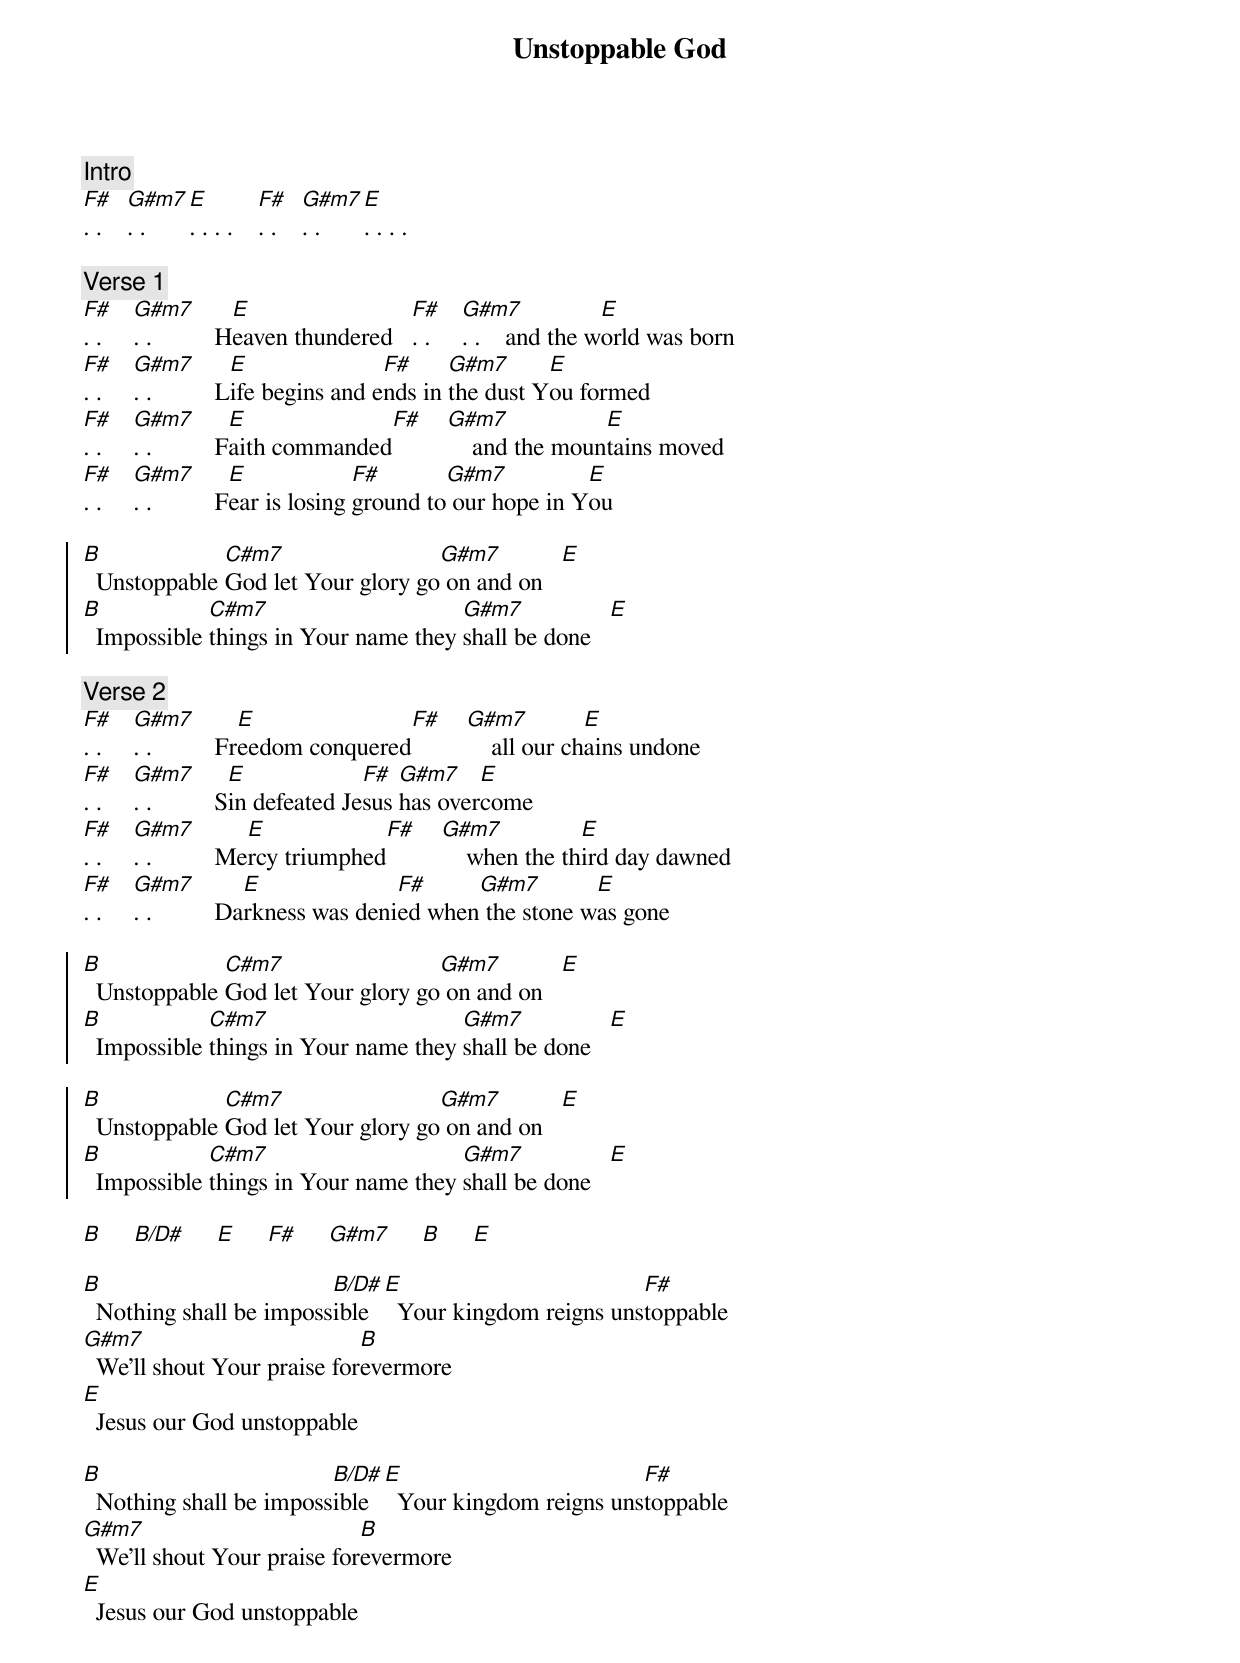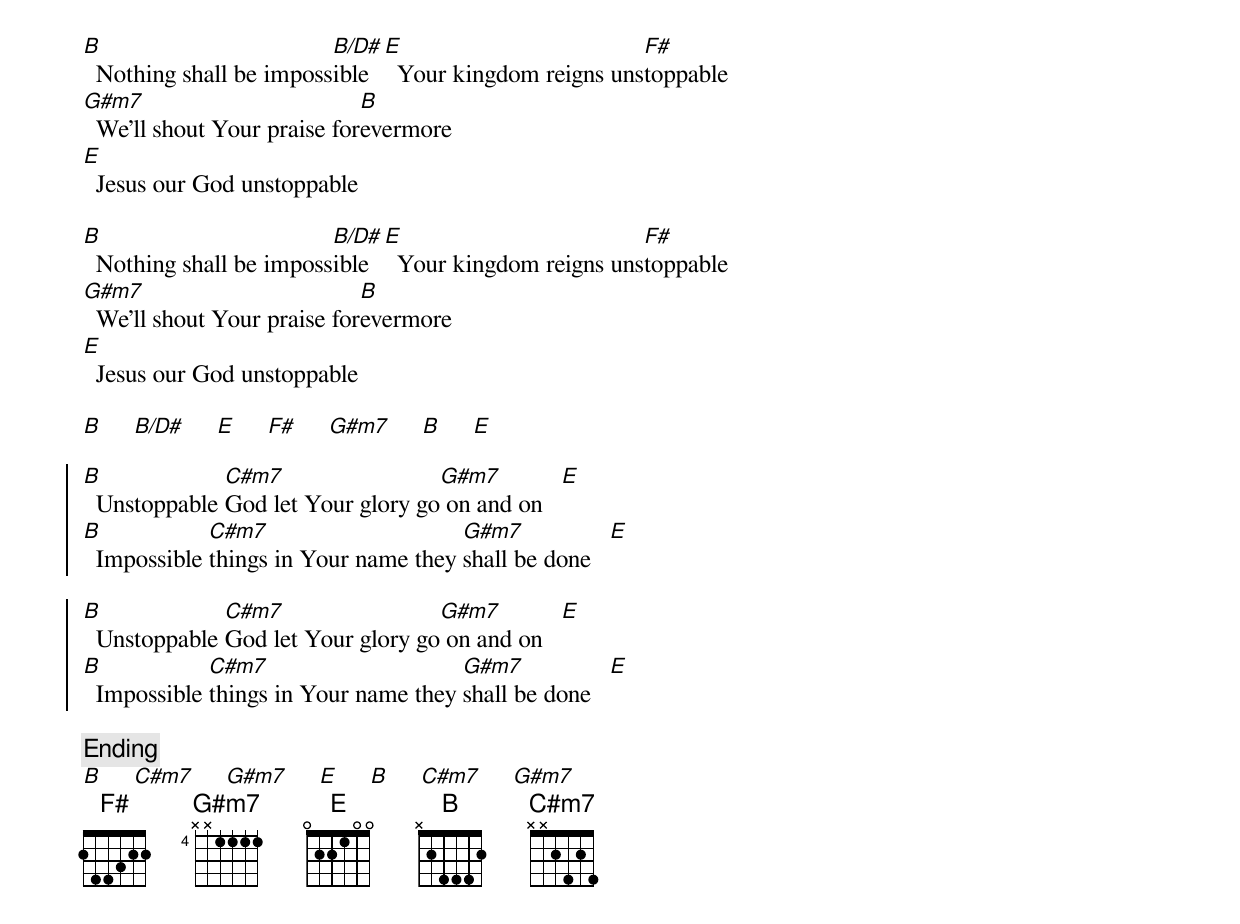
{title: Unstoppable God}
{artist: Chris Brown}
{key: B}
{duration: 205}
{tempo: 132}
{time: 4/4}
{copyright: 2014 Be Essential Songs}

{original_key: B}
{c: Intro}
[F#]. .    [G#m7]. .    [E]. . . .    [F#]. .    [G#m7]. .    [E]. . . .

{c: Verse 1}
[F#]. .     [G#m7]. .          H[E]eaven thundered   [F#]. .     [G#m7]. .    and the w[E]orld was born
[F#]. .     [G#m7]. .          L[E]ife begins and e[F#]nds in [G#m7]the dust Y[E]ou formed
[F#]. .     [G#m7]. .          F[E]aith commanded[F#]    [G#m7]    and the moun[E]tains moved
[F#]. .     [G#m7]. .          F[E]ear is losing [F#]ground to[G#m7] our hope in Y[E]ou

{soc}
[B]  Unstoppable [C#m7]God let Your glory go[G#m7] on and on   [E]
[B]  Impossible [C#m7]things in Your name they [G#m7]shall be done   [E]
{eoc}

{c: Verse 2}
[F#]. .     [G#m7]. .          Fr[E]eedom conquered[F#]    [G#m7]    all our ch[E]ains undone
[F#]. .     [G#m7]. .          S[E]in defeated Je[F#]sus [G#m7]has over[E]come
[F#]. .     [G#m7]. .          Me[E]rcy triumphed[F#]    [G#m7]    when the th[E]ird day dawned
[F#]. .     [G#m7]. .          Da[E]rkness was deni[F#]ed when[G#m7] the stone w[E]as gone

{soc}
[B]  Unstoppable [C#m7]God let Your glory go[G#m7] on and on   [E]
[B]  Impossible [C#m7]things in Your name they [G#m7]shall be done   [E]

[B]  Unstoppable [C#m7]God let Your glory go[G#m7] on and on   [E]
[B]  Impossible [C#m7]things in Your name they [G#m7]shall be done   [E]
{eoc}

[B]     [B/D#]     [E]     [F#]     [G#m7]     [B]     [E]

{sob}
[B]  Nothing shall be imposs[B/D#]ible  [E]  Your kingdom reigns uns[F#]toppable
[G#m7]  We'll shout Your praise for[B]evermore
[E]  Jesus our God unstoppable

[B]  Nothing shall be imposs[B/D#]ible  [E]  Your kingdom reigns uns[F#]toppable
[G#m7]  We'll shout Your praise for[B]evermore
[E]  Jesus our God unstoppable

[B]  Nothing shall be imposs[B/D#]ible  [E]  Your kingdom reigns uns[F#]toppable
[G#m7]  We'll shout Your praise for[B]evermore
[E]  Jesus our God unstoppable

[B]  Nothing shall be imposs[B/D#]ible  [E]  Your kingdom reigns uns[F#]toppable
[G#m7]  We'll shout Your praise for[B]evermore
[E]  Jesus our God unstoppable
{eob}

[B]     [B/D#]     [E]     [F#]     [G#m7]     [B]     [E]

{soc}
[B]  Unstoppable [C#m7]God let Your glory go[G#m7] on and on   [E]
[B]  Impossible [C#m7]things in Your name they [G#m7]shall be done   [E]

[B]  Unstoppable [C#m7]God let Your glory go[G#m7] on and on   [E]
[B]  Impossible [C#m7]things in Your name they [G#m7]shall be done   [E]
{eoc}

{c: Ending}
[B]     [C#m7]     [G#m7]     [E]     [B]     [C#m7]     [G#m7]
